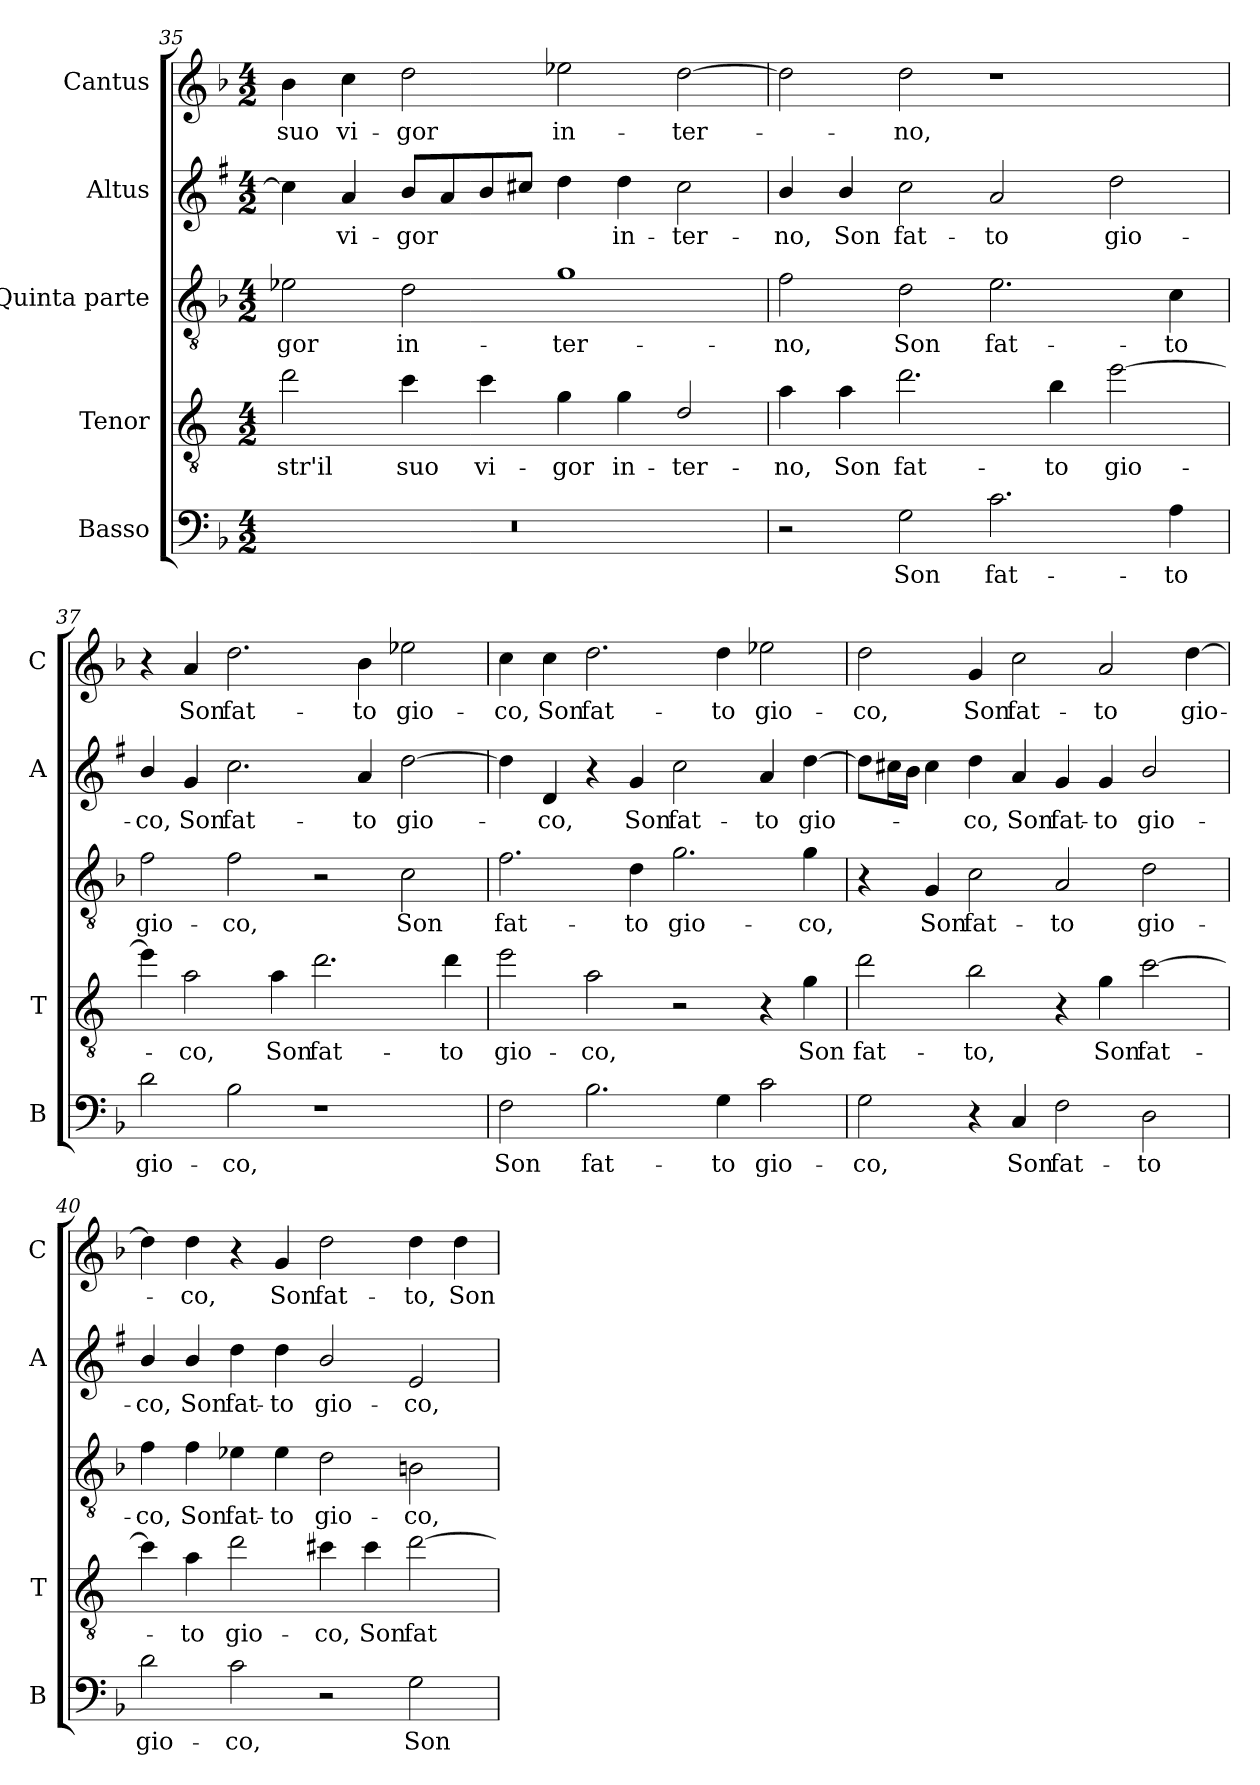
**kern	**text	**kern	**text	**kern	**text	**kern	**text	**kern	**text
*part5	*part5	*part4	*part4	*part3	*part3	*part2	*part2	*part1	*part1
*staff5	*staff5	*staff4	*staff4	*staff3	*staff3	*staff2	*staff2	*staff1	*staff1
*I"Basso	*	*I"Tenor	*	*I"Quinta parte	*	*I"Altus	*	*I"Cantus	*
*I'B	*	*I'T	*	*	*	*I'A	*	*I'C	*
*clefF4	*	*clefGv2	*	*clefGv2	*	*clefG2	*	*clefG2	*
*	*	*ITrd4c7	*	*	*	*ITrd1c2	*	*	*
*k[b-]	*	*k[b-]	*	*k[b-]	*	*k[b-]	*	*k[b-]	*
*F:	*	*F:	*	*F:	*	*F:	*	*F:	*
*M4/2	*	*M4/2	*	*M4/2	*	*M4/2	*	*M4/2	*
=35	=35	=35	=35	=35	=35	=35	=35	=35	=35
!	!	!	!LO:LY:b	!	!LO:LY:b	!	!	!	!LO:LY:b
0r	.	2g\	-str'il	2e-X\	-gor	4b-\]	.	4b-\	suo
!	!	!	!	!	!	!	!LO:LY:b	!	!LO:LY:b
.	.	.	.	.	.	4g/	vi-	4cc\	vi-
!	!	!	!LO:LY:b	!	!LO:LY:b	!	!LO:LY:b	!	!LO:LY:b
.	.	4f\	suo	2d\	in-	8a/L	-gor	2dd\	-gor
.	.	.	.	.	.	8g/	.	.	.
!	!	!	!LO:LY:b	!	!	!	!	!	!
.	.	4f\	vi-	.	.	8a/	.	.	.
.	.	.	.	.	.	8bn/J	.	.	.
!	!	!	!LO:LY:b	!	!LO:LY:b	!	!	!	!LO:LY:b
.	.	4c\	-gor	1g	-ter-	4cc\	.	2ee-X\	in-
!	!	!	!LO:LY:b	!	!	!	!LO:LY:b	!	!
.	.	4c\	in-	.	.	4cc\	in-	.	.
!	!	!	!LO:LY:b	!	!	!	!LO:LY:b	!	!LO:LY:b
.	.	2G/	-ter-	.	.	2b\	-ter-	[2dd\	-ter-
!!LO:PB:g=z
=36	=36	=36	=36	=36	=36	=36	=36	=36	=36
!	!	!	!LO:LY:b	!	!LO:LY:b	!	!LO:LY:b	!	!
2r	.	4d\	-no,	2f\	-no,	4a/	-no,	2dd\]	.
!	!	!	!LO:LY:b	!	!	!	!LO:LY:b	!	!
.	.	4d\	Son	.	.	4a/	Son	.	.
!	!LO:LY:b	!	!LO:LY:b	!	!LO:LY:b	!	!LO:LY:b	!	!LO:LY:b
2G\	Son	2.g\	fat-	2d\	Son	2b-\	fat-	2dd\	-no,
!	!LO:LY:b	!	!	!	!LO:LY:b	!	!LO:LY:b	!	!
2.c\	fat-	.	.	2.e\	fat-	2g/	-to	1r	.
!	!	!	!LO:LY:b	!	!	!	!	!	!
.	.	4e\	-to	.	.	.	.	.	.
!	!	!	!LO:LY:b	!	!	!	!LO:LY:b	!	!
.	.	[2a\	gio-	.	.	2cc\	gio-	.	.
!	!LO:LY:b	!	!	!	!LO:LY:b	!	!	!	!
4A\	-to	.	.	4c\	-to	.	.	.	.
=37	=37	=37	=37	=37	=37	=37	=37	=37	=37
!	!LO:LY:b	!	!	!	!LO:LY:b	!	!LO:LY:b	!	!
2d\	gio-	4a\]	.	2f\	gio-	4a/	-co,	4r	.
!	!	!	!LO:LY:b	!	!	!	!LO:LY:b	!	!LO:LY:b
.	.	2d\	-co,	.	.	4f/	Son	4a/	Son
!	!LO:LY:b	!	!	!	!LO:LY:b	!	!LO:LY:b	!	!LO:LY:b
2B-\	-co,	.	.	2f\	-co,	2.b-\	fat-	2.dd\	fat-
!	!	!	!LO:LY:b	!	!	!	!	!	!
.	.	4d\	Son	.	.	.	.	.	.
!	!	!	!LO:LY:b	!	!	!	!	!	!
1r	.	2.g\	fat-	2r	.	.	.	.	.
!	!	!	!	!	!	!	!LO:LY:b	!	!LO:LY:b
.	.	.	.	.	.	4g/	-to	4b-\	-to
!	!	!	!	!	!LO:LY:b	!	!LO:LY:b	!	!LO:LY:b
.	.	.	.	2c\	Son	[2cc\	gio-	2ee-X\	gio-
!	!	!	!LO:LY:b	!	!	!	!	!	!
.	.	4g\	-to	.	.	.	.	.	.
=38	=38	=38	=38	=38	=38	=38	=38	=38	=38
!	!LO:LY:b	!	!LO:LY:b	!	!LO:LY:b	!	!	!	!LO:LY:b
2F\	Son	2a\	gio-	2.f\	fat-	4cc\]	.	4cc\	-co,
!	!	!	!	!	!	!	!LO:LY:b	!	!LO:LY:b
.	.	.	.	.	.	4c/	-co,	4cc\	Son
!	!LO:LY:b	!	!LO:LY:b	!	!	!	!	!	!LO:LY:b
2.B-\	fat-	2d\	-co,	.	.	4r	.	2.dd\	fat-
!	!	!	!	!	!LO:LY:b	!	!LO:LY:b	!	!
.	.	.	.	4d\	-to	4f/	Son	.	.
!	!	!	!	!	!LO:LY:b	!	!LO:LY:b	!	!
.	.	2r	.	2.g\	gio-	2b-\	fat-	.	.
!	!LO:LY:b	!	!	!	!	!	!	!	!LO:LY:b
4G\	-to	.	.	.	.	.	.	4dd\	-to
!	!LO:LY:b	!	!	!	!	!	!LO:LY:b	!	!LO:LY:b
2c\	gio-	4r	.	.	.	4g/	-to	2ee-X\	gio-
!	!	!	!LO:LY:b	!	!LO:LY:b	!	!LO:LY:b	!	!
.	.	4c\	Son	4g\	-co,	[4cc\	gio-	.	.
=39	=39	=39	=39	=39	=39	=39	=39	=39	=39
!	!LO:LY:b	!	!LO:LY:b	!	!	!	!	!	!LO:LY:b
2G\	-co,	2g\	fat-	4r	.	8cc\L]	.	2dd\	-co,
.	.	.	.	.	.	16bn\L	.	.	.
.	.	.	.	.	.	16a\JJ	.	.	.
!	!	!	!	!	!LO:LY:b	!	!	!	!
.	.	.	.	4G/	Son	4b\	.	.	.
!	!	!	!LO:LY:b	!	!LO:LY:b	!	!LO:LY:b	!	!LO:LY:b
4r	.	2e\	-to,	2c\	fat-	4cc\	-co,	4g/	Son
!	!LO:LY:b	!	!	!	!	!	!LO:LY:b	!	!LO:LY:b
4C/	Son	.	.	.	.	4g/	Son	2cc\	fat-
!	!LO:LY:b	!	!	!	!LO:LY:b	!	!LO:LY:b	!	!
2F\	fat-	4r	.	2A/	-to	4f/	fat-	.	.
!	!	!	!LO:LY:b	!	!	!	!LO:LY:b	!	!LO:LY:b
.	.	4c\	Son	.	.	4f/	-to	2a/	-to
!	!LO:LY:b	!	!LO:LY:b	!	!LO:LY:b	!	!LO:LY:b	!	!
2D\	-to	[2f\	fat-	2d\	gio-	2a/	gio-	.	.
!	!	!	!	!	!	!	!	!	!LO:LY:b
.	.	.	.	.	.	.	.	[4dd\	gio-
!!LO:LB:g=z
=40	=40	=40	=40	=40	=40	=40	=40	=40	=40
!	!LO:LY:b	!	!	!	!LO:LY:b	!	!LO:LY:b	!	!
2d\	gio-	4f\]	.	4f\	-co,	4a/	-co,	4dd\]	.
!	!	!	!LO:LY:b	!	!LO:LY:b	!	!LO:LY:b	!	!LO:LY:b
.	.	4d\	-to	4f\	Son	4a/	Son	4dd\	-co,
!	!LO:LY:b	!	!LO:LY:b	!	!LO:LY:b	!	!LO:LY:b	!	!
2c\	-co,	2g\	gio-	4e-X\	fat-	4cc\	fat-	4r	.
!	!	!	!	!	!LO:LY:b	!	!LO:LY:b	!	!LO:LY:b
.	.	.	.	4e-\	-to	4cc\	-to	4g/	Son
!	!	!	!LO:LY:b	!	!LO:LY:b	!	!LO:LY:b	!	!LO:LY:b
2r	.	4f#X\	-co,	2d\	gio-	2a/	gio-	2dd\	fat-
!	!	!	!LO:LY:b	!	!	!	!	!	!
.	.	4f#\	Son	.	.	.	.	.	.
!	!LO:LY:b	!	!LO:LY:b	!	!LO:LY:b	!	!LO:LY:b	!	!LO:LY:b
2G\	Son	[2g\	fat-	2Bn\	-co,	2d/	-co,	4dd\	-to,
!	!	!	!	!	!	!	!	!	!LO:LY:b
.	.	.	.	.	.	.	.	4dd\	Son
=	=	=	=	=	=	=	=	=	=
*-	*-	*-	*-	*-	*-	*-	*-	*-	*-
